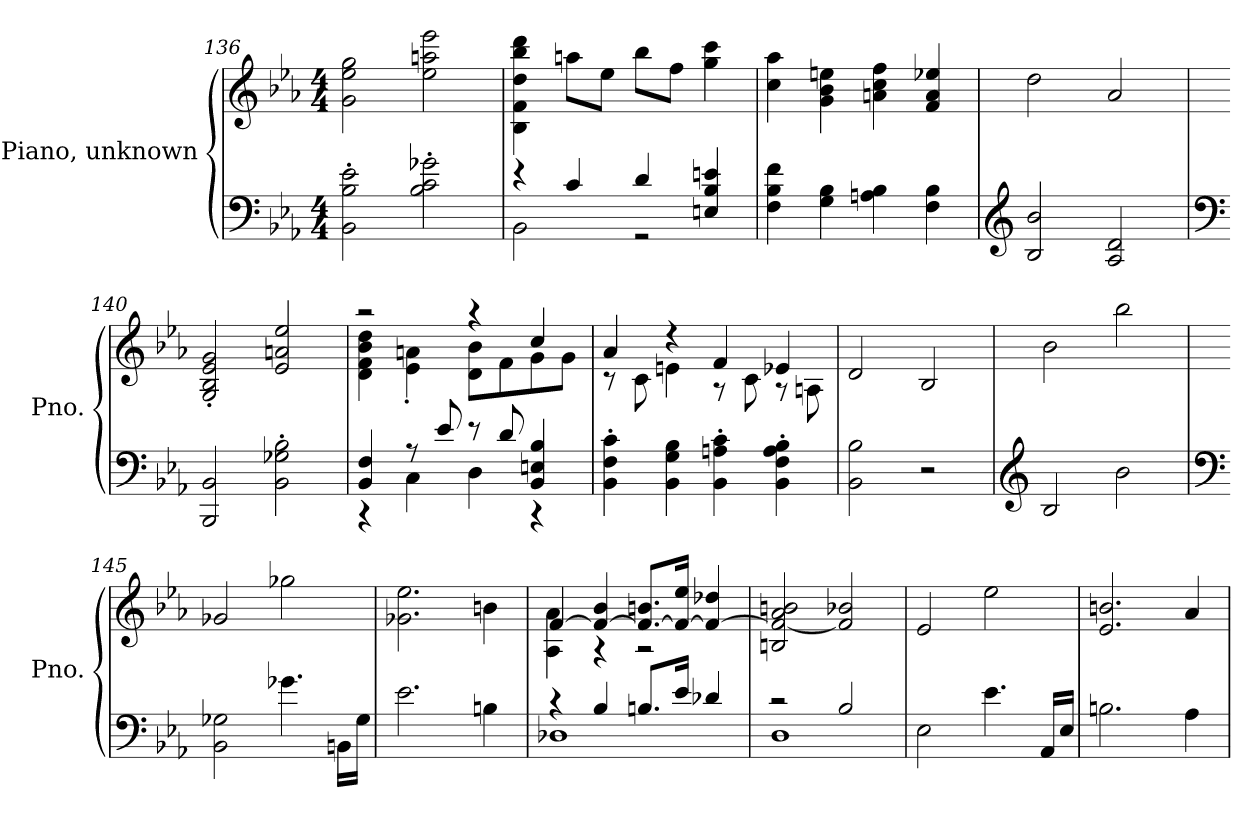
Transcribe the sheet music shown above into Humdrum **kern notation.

**kern	**kern
*part1	*part1
*staff2	*staff1
*I"Piano, unknown	*
*I'Pno.	*
*clefF4	*clefG2
*k[b-e-a-]	*k[b-e-a-]
*M4/4	*M4/4
=136	=136
2BB-\' 2B-\' 2e-\'	2g\ 2ee-\ 2gg\
2B-\' 2c\' 2g-X\'	2ee-\ 2aan\ 2eee-\
=137	=137
*^	*
4r	2BB-\	4B-\ 4f\ 4dd\ 4bb-\ 4ddd\
4c/	.	8aan\L
.	.	8ee-\J
4d/	2r	8bb-\L
.	.	8ff\J
4En/ 4B-/ 4en/	.	4gg\ 4ccc\
*v	*v	*
=138	=138
4F\ 4B-\ 4f\	4cc\ 4aa-\
4G\ 4B-\	4g\ 4b-\ 4een\
4An\ 4B-\	4an\ 4cc\ 4ff\
4F\ 4B-\	4f/ 4a/ 4ee-X/
=139	=139
*clefG2	*
2B-/ 2b-/	2dd\
2A-/ 2d/	2a-/
=140	=140
*clefF4	*
2BBB-/ 2BB-/	2G/' 2B-/' 2e-/' 2g/'
2BB-\' 2G-X\' 2B-\'	2e-/ 2an/ 2ee-/
!!LO:LB:g=z
=141	=141
*^	*^
4BB-/ 4F/	4r	2r	4d\ 4f\ 4b-\ 4dd\
8r	4C\	.	4e-\' 4an\'
8e-/	.	.	.
8r	4D\	4r	8d\ 8b-\L
8d/	.	.	8f\
4BB-/ 4En/ 4B-/	4r	4cc/	8g\
.	.	.	8g\J
*v	*v	*	*
=142	=142	=142
4BB-\' 4F\' 4c\'	4a-/	8r
.	.	8c\
4BB-\ 4G\ 4B-\	4r	4en\
4BB-\' 4An\' 4c\'	4f/	8r
.	.	8c\
4BB-\' 4F\' 4A\' 4B-\'	4e-X/	8r
.	.	8An\
*	*v	*v
=143	=143
2BB-\ 2B-\	2d/
2r	2B-/
=144	=144
*clefG2	*
2B-/	2b-\
2b-\	2bb-\
=145	=145
*clefF4	*
2BB-\ 2G-X\	2g-X/
4.g-X\	2gg-X\
16BBn\LL	.
16G-\JJ	.
=146	=146
2.e-\	2.g-X\ 2.ee-\
4Bn\	4bn\
!!LO:PB:g=z
=147	=147
*^	*^
4r	1D-X	[4f/	4A-\ 4a-\
4B-/	.	4f/_ 4b-/	4r
8.Bn/L	.	8.f/_ 8.bn/L	2r
16e-/Jk	.	16f/_ 16ee-/Jk	.
4d-X/	.	4f/_ 4dd-X/	.
*	*	*v	*v
=148	=148	=148
2r	1D	2Bn/ 2f/_ 2a-/ 2bn/
2B-/	.	2f/] 2b-X/
*v	*v	*
=149	=149
2E-\	2e-/
4.e-\	2ee-\
16AA-/LL	.
16E-/JJ	.
=150	=150
2.Bn\	2.e-/ 2.bn/
4A-\	4a-/
=	=
*-	*-
